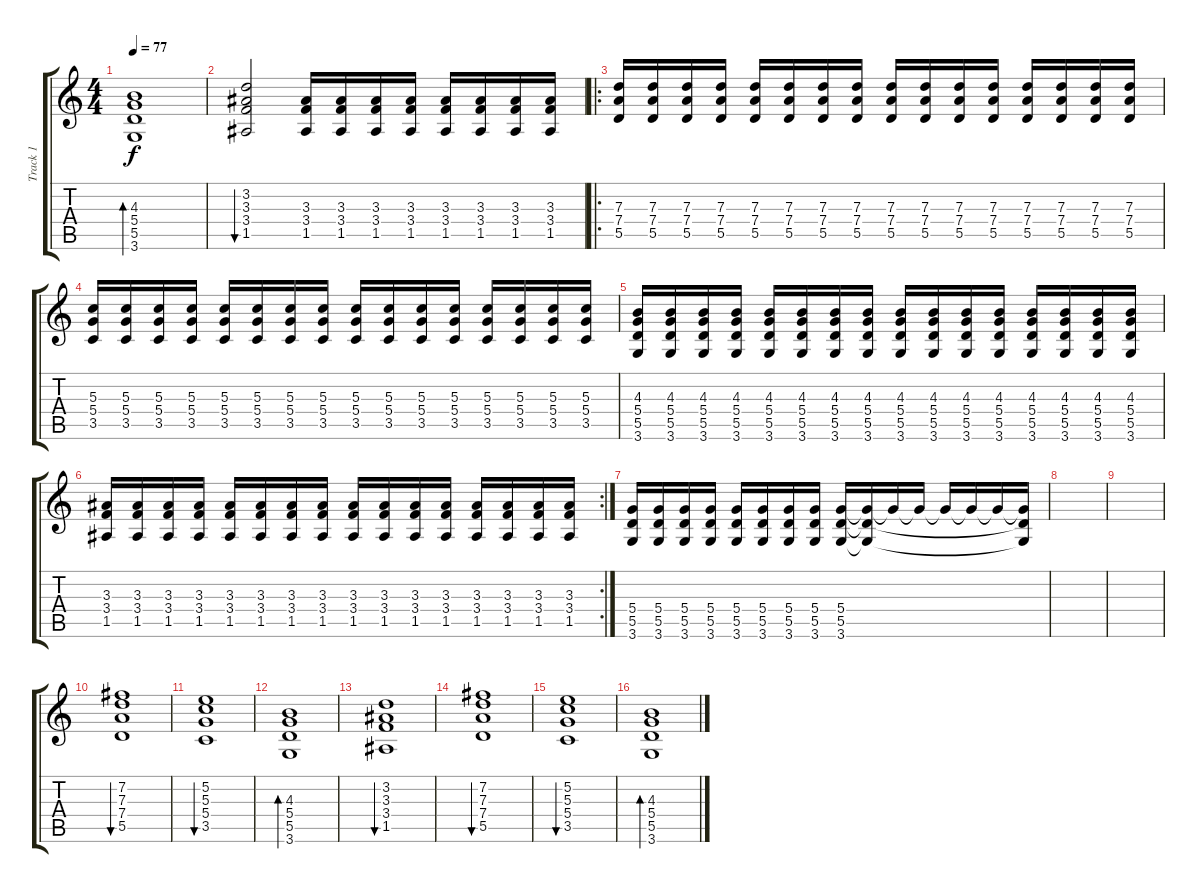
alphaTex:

\track ("Track 1" "Track 1") {instrument overdrivenguitar}
\staff {score tabs}
\tuning (E4 B3 G3 D3 A2 E2) {hide}
\ts (4 4)
\tempo 77
\clef g2
\ks c
(4.3 5.4 5.5 3.6).1{bd 240 dy f} |
(3.2 3.3 3.4 1.5).2{bu 240} (3.3 3.4 1.5).16 (3.3 3.4 1.5).16 (3.3 3.4 1.5).16 (3.3 3.4 1.5).16 (3.3 3.4 1.5).16 (3.3 3.4 1.5).16 (3.3 3.4 1.5).16 (3.3 3.4 1.5).16 |
\ro
(7.3 7.4 5.5).16 (7.3 7.4 5.5).16 (7.3 7.4 5.5).16 (7.3 7.4 5.5).16 (7.3 7.4 5.5).16 (7.3 7.4 5.5).16 (7.3 7.4 5.5).16 (7.3 7.4 5.5).16 (7.3 7.4 5.5).16 (7.3 7.4 5.5).16 (7.3 7.4 5.5).16 (7.3 7.4 5.5).16 (7.3 7.4 5.5).16 (7.3 7.4 5.5).16 (7.3 7.4 5.5).16 (7.3 7.4 5.5).16 |
(5.3 5.4 3.5).16 (5.3 5.4 3.5).16 (5.3 5.4 3.5).16 (5.3 5.4 3.5).16 (5.3 5.4 3.5).16 (5.3 5.4 3.5).16 (5.3 5.4 3.5).16 (5.3 5.4 3.5).16 (5.3 5.4 3.5).16 (5.3 5.4 3.5).16 (5.3 5.4 3.5).16 (5.3 5.4 3.5).16 (5.3 5.4 3.5).16 (5.3 5.4 3.5).16 (5.3 5.4 3.5).16 (5.3 5.4 3.5).16 |
(4.3 5.4 5.5 3.6).16 (4.3 5.4 5.5 3.6).16 (4.3 5.4 5.5 3.6).16 (4.3 5.4 5.5 3.6).16 (4.3 5.4 5.5 3.6).16 (4.3 5.4 5.5 3.6).16 (4.3 5.4 5.5 3.6).16 (4.3 5.4 5.5 3.6).16 (4.3 5.4 5.5 3.6).16 (4.3 5.4 5.5 3.6).16 (4.3 5.4 5.5 3.6).16 (4.3 5.4 5.5 3.6).16 (4.3 5.4 5.5 3.6).16 (4.3 5.4 5.5 3.6).16 (4.3 5.4 5.5 3.6).16 (4.3 5.4 5.5 3.6).16 |
\rc 2
(3.3 3.4 1.5).16 (3.3 3.4 1.5).16 (3.3 3.4 1.5).16 (3.3 3.4 1.5).16 (3.3 3.4 1.5).16 (3.3 3.4 1.5).16 (3.3 3.4 1.5).16 (3.3 3.4 1.5).16 (3.3 3.4 1.5).16 (3.3 3.4 1.5).16 (3.3 3.4 1.5).16 (3.3 3.4 1.5).16 (3.3 3.4 1.5).16 (3.3 3.4 1.5).16 (3.3 3.4 1.5).16 (3.3 3.4 1.5).16 |
(5.4 5.5 3.6).16 (5.4 5.5 3.6).16 (5.4 5.5 3.6).16 (5.4 5.5 3.6).16 (5.4 5.5 3.6).16 (5.4 5.5 3.6).16 (5.4 5.5 3.6).16 (5.4 5.5 3.6).16 (5.4 5.5 3.6).16 (5.4{t} 5.5{t} 3.6{t}).16 5.4{t}.16 5.4{t}.16 5.4{t}.16 5.4{t}.16 5.4{t}.16 (5.4{t} 5.5{t} 3.6{t}).16 |
|
|
(7.2 7.3 7.4 5.5).1{bu 240} |
(5.2 5.3 5.4 3.5).1{bu 240} |
(4.3 5.4 5.5 3.6).1{bd 240} |
(3.2 3.3 3.4 1.5).1{bu 240} |
(7.2 7.3 7.4 5.5).1{bu 240} |
(5.2 5.3 5.4 3.5).1{bu 240} |
(4.3 5.4 5.5 3.6).1{bd 240}
